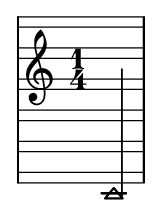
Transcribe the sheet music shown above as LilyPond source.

\version "2.14.0"

\header {
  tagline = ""
}

\paper {
  #(set-paper-size "a10")
}

%Customizing note head stencils based on pitch
%Defining stencils

upTriangle =
#(ly:make-stencil 
	(list 'embedded-ps
    "gsave
      currentpoint translate
      newpath
      -.1875 -.5 moveto
      .65625 .5 lineto
      1.5 -.5 lineto
      closepath
      fill
      grestore" )
    (cons -.1875 1.5)
    (cons -.5 .5)
)

downTriangle =
#(ly:make-stencil 
	(list 'embedded-ps
    "gsave
      currentpoint translate

      newpath
      .08 .34 moveto
      .65625 -.4 lineto
      1.2325 .34 lineto
      closepath
      0.12 setlinewidth
      stroke      

      newpath
      -.0775 .43 moveto
      .65625 -.43 lineto
      1.39 .43 lineto
      closepath
      0.1 setlinewidth
      stroke      
	  
	  newpath
      -.1675 .48 moveto
      .65625 -.48 lineto
      1.48 .48 lineto
      closepath
      0.04 setlinewidth
      stroke

      grestore" )
    (cons -.1875 1.5)
    (cons -.5 .5)
)

upTriLgr = 
#(ly:make-stencil 
	(list 'embedded-ps
    "gsave
      currentpoint translate
      newpath
      -.1875 -.5 moveto
      .65625 .5 lineto
      1.5 -.5 lineto
      closepath
      fill
	  newpath
	  -.5 0 moveto
	  1.8 0 lineto
      closepath
      .19 setlinewidth
      stroke  
      grestore" )
    (cons -.1875 1.5)
    (cons -.5 .5)
)

downTriLgr =
#(ly:make-stencil 
	(list 'embedded-ps
    "gsave
      currentpoint translate
      newpath
      .08 .34 moveto
      .65625 -.4 lineto
      1.2325 .34 lineto
      closepath
      0.12 setlinewidth
      stroke      
      newpath
      -.0775 .43 moveto
      .65625 -.43 lineto
      1.39 .43 lineto
      closepath
      0.1 setlinewidth
      stroke      
	  newpath
      -.1675 .48 moveto
      .65625 -.48 lineto
      1.48 .48 lineto
      closepath
      0.04 setlinewidth
      stroke
	  newpath
	  -.5 0 moveto
	  1.8 0 lineto
      closepath
      .19 setlinewidth
      stroke  
      grestore" )
    (cons -.1875 1.5)
    (cons -.5 .5)
)

%Based on the pitch's semitone, which note head
#(define (semitone-to-stencil semitone)
         (let ((s (modulo semitone 12)))
         	(case s
		((11) upTriLgr)
		((0) downTriLgr)
		(else (if (= (remainder semitone 2) 0) downTriangle upTriangle))
	))
)

%Get the pitch from the grob, convert to semitone, and send it on
#(define (stencil-notehead grob)
   (semitone-to-stencil 
	 (ly:pitch-semitones (ly:event-property (event-cause grob) 'pitch))))


%Begin stem attachment adjustment code
%Assign stem attachment values to variables

upTriUpStem 	= #'(1 . -1)
upTridownStem 	= #'(1 . .9)
downTriUpStem	= #'(1 . .9)
downTriDownStem	= #'(1 . -1)

%Based on the pitch, is the stem up or down, 
%Then based on pitch is the note head an up or down triangle

#(define (pitch-to-stem pitch stemdir)
	(if (= (modulo (ly:pitch-semitones pitch) 2) 1) 
		(if (= UP stemdir) upTriUpStem upTridownStem)		
		(if (= DOWN stemdir) downTriDownStem downTriUpStem)
	)
)

%Get the stem from notehead grob
#(define (notehead-get-notecolumn nhgrob)
   (ly:grob-parent nhgrob X))

#(define (notehead-get-stem nhgrob)
   (let ((notecolumn (notehead-get-notecolumn nhgrob)))
     (ly:grob-object notecolumn 'stem)))

%Get the pitch and stem direction from the grob and send it on
#(define (stem-adjuster nhgrob)
	(pitch-to-stem
	    (ly:event-property (event-cause nhgrob) 'pitch) 
		(ly:grob-property (notehead-get-stem nhgrob) 'direction) ))

%Begin double-stem for half note code
#(define (doubleStemmer grob)
   (if (= 1 (ly:grob-property grob 'duration-log))

		(ly:stencil-combine-at-edge
              (ly:stem::print grob)
              X
              (- (ly:grob-property grob 'direction))
              (ly:stem::print grob)
              -.42 0) ;; note: use .15 for other side

		(ly:stem::print grob)
	)
)

%End customization scripts


upTriangleEmpty =
#(ly:make-stencil 
	(list 'embedded-ps
    "gsave
      currentpoint translate
      newpath
      -.1875 -.5 moveto
      .65625 .5 lineto
      1.5 -.5 lineto
      closepath
      0.19 setlinewidth
      stroke
      grestore" )
    (cons -.1875 1.5)
    (cons -.5 .5)
)

upTriangleFull =
#(ly:make-stencil 
	(list 'embedded-ps
    "gsave
      currentpoint translate
      newpath
      -.1875 -.5 moveto
      .65625 .5 lineto
      1.5 -.5 lineto
      closepath
      fill
      grestore" )
    (cons -.1875 1.5)
    (cons -.5 .5)
)

downTriangleEmpty =
#(ly:make-stencil 
	(list 'embedded-ps
    "gsave
      currentpoint translate

      newpath
      .08 .34 moveto
      .65625 -.4 lineto
      1.2325 .34 lineto
      closepath
      0.12 setlinewidth
      stroke      

      newpath
      -.0775 .43 moveto
      .65625 -.43 lineto
      1.39 .43 lineto
      closepath
      0.1 setlinewidth
      stroke      
	  
	  newpath
      -.1675 .48 moveto
      .65625 -.48 lineto
      1.48 .48 lineto
      closepath
      0.04 setlinewidth
      stroke

      grestore" )
    (cons -.1875 1.5)
    (cons -.5 .5)
)

downTriangleFull =
#(ly:make-stencil 
	(list 'embedded-ps
    "gsave
      currentpoint translate

      newpath
      .08 .34 moveto
      .65625 -.4 lineto
      1.2325 .34 lineto
      closepath
      0.12 setlinewidth
      stroke      

      newpath
      -.0775 .43 moveto
      .65625 -.43 lineto
      1.39 .43 lineto
      closepath
      0.1 setlinewidth
      stroke      
	  
	  newpath
      -.1675 .48 moveto
      .65625 -.48 lineto
      1.48 .48 lineto
      closepath
      fill

      grestore" )
    (cons -.1875 1.5)
    (cons -.5 .5)
)

upTriLgr = 
#(ly:make-stencil 
	(list 'embedded-ps
    "gsave
      currentpoint translate
      newpath
      -.1875 -.5 moveto
      .65625 .5 lineto
      1.5 -.5 lineto
      closepath
      0.19 setlinewidth
      stroke
	  newpath
	  -.5 0 moveto
	  1.8 0 lineto
      closepath
      .19 setlinewidth
      stroke  
      grestore" )
    (cons -.1875 1.5)
    (cons -.5 .5)
)

downTriLgr =
#(ly:make-stencil 
	(list 'embedded-ps
    "gsave
      currentpoint translate
      newpath
      .08 .34 moveto
      .65625 -.4 lineto
      1.2325 .34 lineto
      closepath
      0.12 setlinewidth
      stroke      
      newpath
      -.0775 .43 moveto
      .65625 -.43 lineto
      1.39 .43 lineto
      closepath
      0.1 setlinewidth
      stroke      
	  newpath
      -.1675 .48 moveto
      .65625 -.48 lineto
      1.48 .48 lineto
      closepath
      0.04 setlinewidth
      stroke
	  newpath
	  -.5 0 moveto
	  1.8 0 lineto
      closepath
      .19 setlinewidth
      stroke  
      grestore" )
    (cons -.1875 1.5)
    (cons -.5 .5)
)

%Based on the pitch's semitone, which note head
#(define (semitone-to-stencil semitone)
         (let ((s (modulo semitone 12)))
         	(case s
		((11) upTriLgr)
		((0) downTriLgr)
                ((2 4) downTriangleEmpty)
                ((5 7 9) upTriangleEmpty)
                ((1 3) upTriangleFull)
                ((6 8 10) downTriangleFull)
	))
)

%Get the pitch from the grob, convert to semitone, and send it on
#(define (stencil-notehead grob)
   (semitone-to-stencil 
	 (ly:pitch-semitones (ly:event-property (event-cause grob) 'pitch))))


%Begin stem attachment adjustment code
%Assign stem attachment values to variables

upTriUpStem 	= #'(1 . -1)
upTridownStem 	= #'(1 . .9)
downTriUpStem	= #'(1 . .9)
downTriDownStem	= #'(1 . -1)

%Based on the pitch, is the stem up or down, 
%Then based on pitch is the note head an up or down triangle

#(define (pitch-to-stem pitch stemdir)
	(if (= (modulo (ly:pitch-semitones pitch) 2) 1) 
		(if (= UP stemdir) upTriUpStem upTridownStem)		
		(if (= DOWN stemdir) downTriDownStem downTriUpStem)
	)
)

%Get the stem from notehead grob
#(define (notehead-get-notecolumn nhgrob)
   (ly:grob-parent nhgrob X))

#(define (notehead-get-stem nhgrob)
   (let ((notecolumn (notehead-get-notecolumn nhgrob)))
     (ly:grob-object notecolumn 'stem)))

%Get the pitch and stem direction from the grob and send it on
#(define (stem-adjuster nhgrob)
	(pitch-to-stem
	    (ly:event-property (event-cause nhgrob) 'pitch) 
		(ly:grob-property (notehead-get-stem nhgrob) 'direction) ))

%Begin double-stem for half note code
#(define (doubleStemmer grob)
   (if (= 1 (ly:grob-property grob 'duration-log))

		(ly:stencil-combine-at-edge
              (ly:stem::print grob)
              X
              (- (ly:grob-property grob 'direction))
              (ly:stem::print grob)
              -.42 0) ;; note: use .15 for other side

		(ly:stem::print grob)
	)
)

%End customization scripts

down = {
      \override Stem #'direction = #DOWN     
}

up = {
      \override Stem #'direction = #UP
}

nl = {
      \once \override Score.RehearsalMark #'transparent = ##t
      \mark "C"
}

tn = {
  \override Staff.StaffSymbol #'line-positions = #'(10 8 4 2 -2 -4 -8 -10 -14 -16 -20 -22)
  \override NoteHead #'stem-attachment = #stem-adjuster
  \override NoteHead #'stencil = #stencil-notehead
  \override Stem #'stencil = #doubleStemmer
}

notes = \relative c {
      \time 1/4
      \autoBeamOff

      \up
      b,,4
}

\new Staff \with {
  \remove "Accidental_engraver"
  \remove "Key_engraver" 
  staffLineLayoutFunction = #(lambda (p) (floor (/ (+ (ly:pitch-semitones p) 1) 2)))
  middleCPosition = #-6
  clefGlyph = #"clefs.G"
  clefPosition = #(+ -6 4)
}
{
  \tn
  \notes 
}


